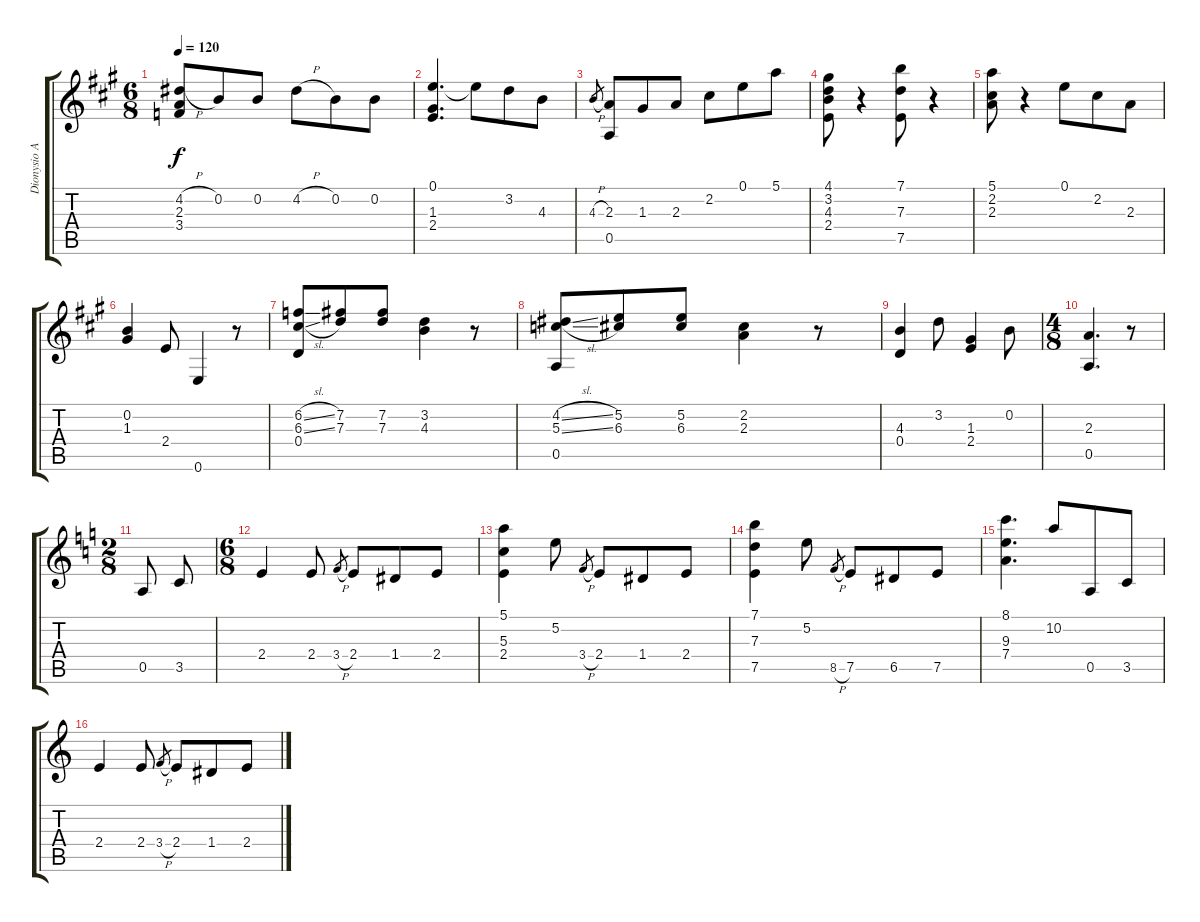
\track ("Dionysio Aguado" "Dionysio A") {instrument acousticguitarnylon}
\staff {score tabs}
\tuning (E4 B3 G3 D3 A2 E2) {hide}
\ts (6 8)
\tempo 120
\clef g2
\ks a
(4.2{h} 2.3 3.4).8{dy f} 0.2.8 0.2.8 4.2{h}.8 0.2.8 0.2.8 |
(0.1 1.3 2.4).4{d} 0.1{t}.8 3.2.8 4.3.8 |
4.3{h}.8{gr} (2.3 0.5).8 1.3.8 2.3.8 2.2.8 0.1.8 5.1.8 |
(4.1 3.2 4.3 2.4).8 r.4 (7.1 7.3 7.5).8 r.4 |
(5.1 2.2 2.3).8 r.4 0.1.8 2.2.8 2.3.8 |
(0.2 1.3).4 2.4.8 0.6.4 r.8 |
(6.2{sl} 6.3{sl} 0.4).8 (7.2 7.3).8 (7.2 7.3).8 (3.2 4.3).4 r.8 |
(4.2{sl} 5.3{sl} 0.5).8 (5.2 6.3).8 (5.2 6.3).8 (2.2 2.3).4 r.8 |
(4.3 0.4).4 3.2.8 (1.3 2.4).4 0.2.8 |
\ts (4 8)
(2.3 0.5).4{d} r.8 |
\ts (2 8)
\ks c
0.5.8 3.5.8 |
\ts (6 8)
2.4.4 2.4.8 3.4{h}.8{gr} 2.4.8 1.4.8 2.4.8 |
(5.1 5.3 2.4).4 5.2.8 3.4{h}.8{gr} 2.4.8 1.4.8 2.4.8 |
(7.1 7.3 7.5).4 5.2.8 8.5{h}.8{gr} 7.5.8 6.5.8 7.5.8 |
(8.1 9.3 7.4).4{d} 10.2.8 0.5.8 3.5.8 |
2.4.4 2.4.8 3.4{h}.8{gr} 2.4.8 1.4.8 2.4.8
